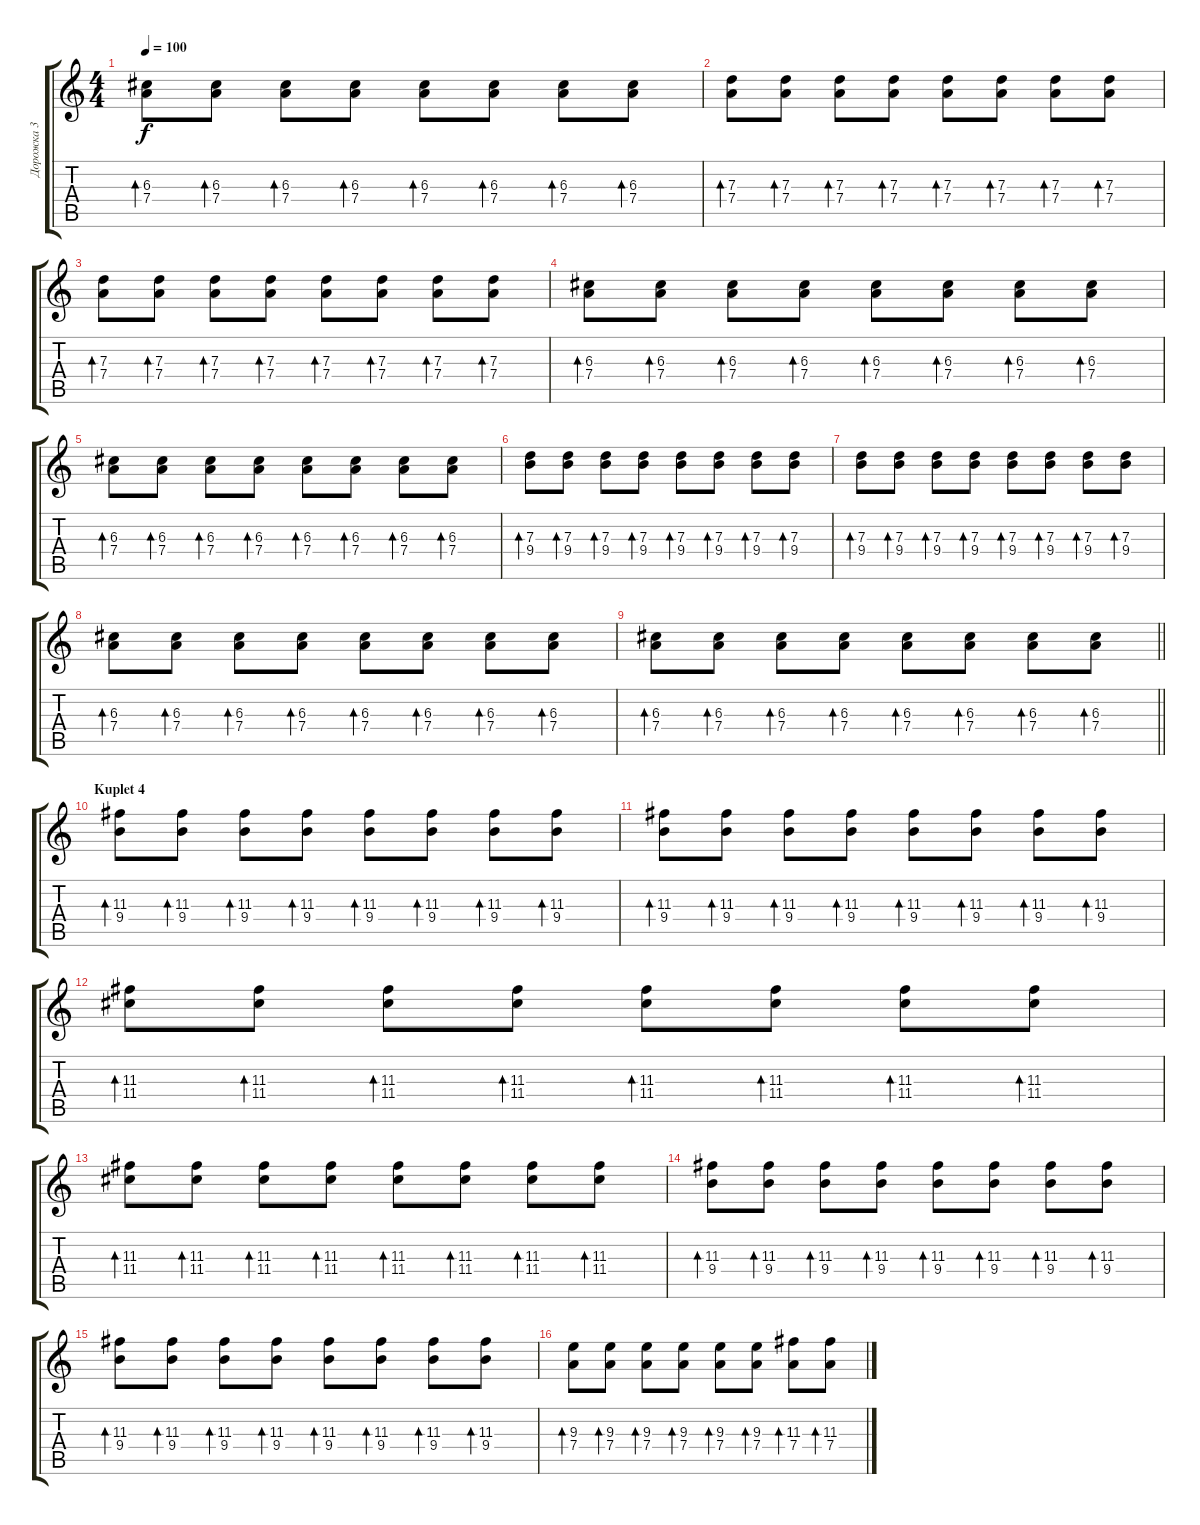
\track ("Дорожка 3" "Дорожка 3") {instrument acousticguitarsteel}
\staff {score tabs}
\tuning (E4 B3 G3 D3 A2 E2) {hide}
\ts (4 4)
\tempo 100
\clef g2
\ks c
(6.3 7.4).8{bd 60 dy f} (6.3 7.4).8{bd 60} (6.3 7.4).8{bd 60} (6.3 7.4).8{bd 60} (6.3 7.4).8{bd 60} (6.3 7.4).8{bd 60} (6.3 7.4).8{bd 60} (6.3 7.4).8{bd 60} |
(7.3 7.4).8{bd 60} (7.3 7.4).8{bd 60} (7.3 7.4).8{bd 60} (7.3 7.4).8{bd 60} (7.3 7.4).8{bd 60} (7.3 7.4).8{bd 60} (7.3 7.4).8{bd 60} (7.3 7.4).8{bd 60} |
(7.3 7.4).8{bd 60} (7.3 7.4).8{bd 60} (7.3 7.4).8{bd 60} (7.3 7.4).8{bd 60} (7.3 7.4).8{bd 60} (7.3 7.4).8{bd 60} (7.3 7.4).8{bd 60} (7.3 7.4).8{bd 60} |
(6.3 7.4).8{bd 60} (6.3 7.4).8{bd 60} (6.3 7.4).8{bd 60} (6.3 7.4).8{bd 60} (6.3 7.4).8{bd 60} (6.3 7.4).8{bd 60} (6.3 7.4).8{bd 60} (6.3 7.4).8{bd 60} |
(6.3 7.4).8{bd 60} (6.3 7.4).8{bd 60} (6.3 7.4).8{bd 60} (6.3 7.4).8{bd 60} (6.3 7.4).8{bd 60} (6.3 7.4).8{bd 60} (6.3 7.4).8{bd 60} (6.3 7.4).8{bd 60} |
(7.3 9.4).8{bd 60} (7.3 9.4).8{bd 60} (7.3 9.4).8{bd 60} (7.3 9.4).8{bd 60} (7.3 9.4).8{bd 60} (7.3 9.4).8{bd 60} (7.3 9.4).8{bd 60} (7.3 9.4).8{bd 60} |
(7.3 9.4).8{bd 60} (7.3 9.4).8{bd 60} (7.3 9.4).8{bd 60} (7.3 9.4).8{bd 60} (7.3 9.4).8{bd 60} (7.3 9.4).8{bd 60} (7.3 9.4).8{bd 60} (7.3 9.4).8{bd 60} |
(6.3 7.4).8{bd 60} (6.3 7.4).8{bd 60} (6.3 7.4).8{bd 60} (6.3 7.4).8{bd 60} (6.3 7.4).8{bd 60} (6.3 7.4).8{bd 60} (6.3 7.4).8{bd 60} (6.3 7.4).8{bd 60} |
\barLineRight lightlight
(6.3 7.4).8{bd 60} (6.3 7.4).8{bd 60} (6.3 7.4).8{bd 60} (6.3 7.4).8{bd 60} (6.3 7.4).8{bd 60} (6.3 7.4).8{bd 60} (6.3 7.4).8{bd 60} (6.3 7.4).8{bd 60} |
\section ("" "Kuplet 4")
(11.3 9.4).8{bd 60} (11.3 9.4).8{bd 60} (11.3 9.4).8{bd 60} (11.3 9.4).8{bd 60} (11.3 9.4).8{bd 60} (11.3 9.4).8{bd 60} (11.3 9.4).8{bd 60} (11.3 9.4).8{bd 60} |
(11.3 9.4).8{bd 60} (11.3 9.4).8{bd 60} (11.3 9.4).8{bd 60} (11.3 9.4).8{bd 60} (11.3 9.4).8{bd 60} (11.3 9.4).8{bd 60} (11.3 9.4).8{bd 60} (11.3 9.4).8{bd 60} |
(11.3 11.4).8{bd 60} (11.3 11.4).8{bd 60} (11.3 11.4).8{bd 60} (11.3 11.4).8{bd 60} (11.3 11.4).8{bd 60} (11.3 11.4).8{bd 60} (11.3 11.4).8{bd 60} (11.3 11.4).8{bd 60} |
(11.3 11.4).8{bd 60} (11.3 11.4).8{bd 60} (11.3 11.4).8{bd 60} (11.3 11.4).8{bd 60} (11.3 11.4).8{bd 60} (11.3 11.4).8{bd 60} (11.3 11.4).8{bd 60} (11.3 11.4).8{bd 60} |
(11.3 9.4).8{bd 60} (11.3 9.4).8{bd 60} (11.3 9.4).8{bd 60} (11.3 9.4).8{bd 60} (11.3 9.4).8{bd 60} (11.3 9.4).8{bd 60} (11.3 9.4).8{bd 60} (11.3 9.4).8{bd 60} |
(11.3 9.4).8{bd 60} (11.3 9.4).8{bd 60} (11.3 9.4).8{bd 60} (11.3 9.4).8{bd 60} (11.3 9.4).8{bd 60} (11.3 9.4).8{bd 60} (11.3 9.4).8{bd 60} (11.3 9.4).8{bd 60} |
(9.3 7.4).8{bd 60} (9.3 7.4).8{bd 60} (9.3 7.4).8{bd 60} (9.3 7.4).8{bd 60} (9.3 7.4).8{bd 60} (9.3 7.4).8{bd 60} (11.3 7.4).8{bd 60} (11.3 7.4).8{bd 60}
